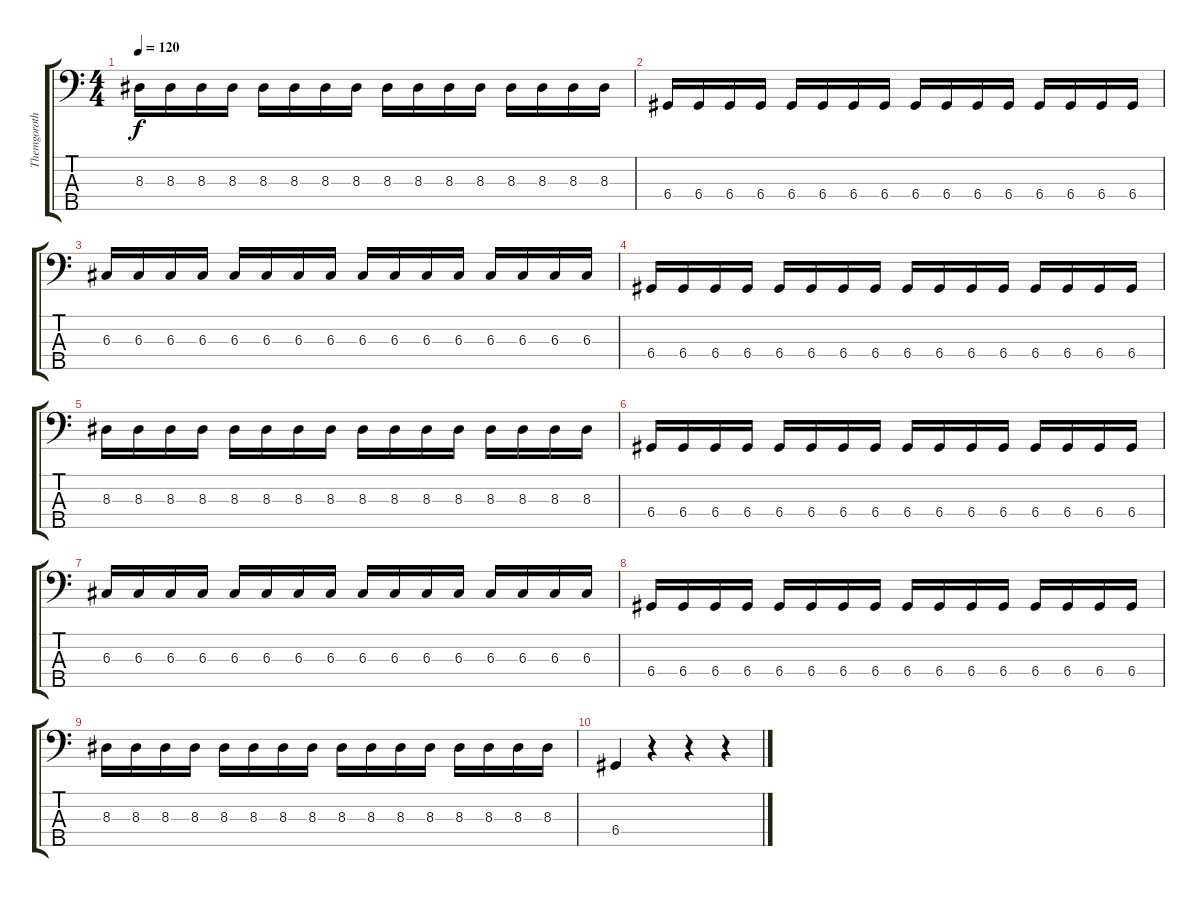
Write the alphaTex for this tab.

\track ("Themgoroth" "Themgoroth") {instrument electricbasspick}
\staff {score tabs}
\tuning (F2 C2 G1 D1 A0) {hide}
\ts (4 4)
\tempo 120
\clef f4
\ks c
8.3.16{dy f} 8.3.16 8.3.16 8.3.16 8.3.16 8.3.16 8.3.16 8.3.16 8.3.16 8.3.16 8.3.16 8.3.16 8.3.16 8.3.16 8.3.16 8.3.16 |
6.4.16 6.4.16 6.4.16 6.4.16 6.4.16 6.4.16 6.4.16 6.4.16 6.4.16 6.4.16 6.4.16 6.4.16 6.4.16 6.4.16 6.4.16 6.4.16 |
6.3.16 6.3.16 6.3.16 6.3.16 6.3.16 6.3.16 6.3.16 6.3.16 6.3.16 6.3.16 6.3.16 6.3.16 6.3.16 6.3.16 6.3.16 6.3.16 |
6.4.16 6.4.16 6.4.16 6.4.16 6.4.16 6.4.16 6.4.16 6.4.16 6.4.16 6.4.16 6.4.16 6.4.16 6.4.16 6.4.16 6.4.16 6.4.16 |
8.3.16 8.3.16 8.3.16 8.3.16 8.3.16 8.3.16 8.3.16 8.3.16 8.3.16 8.3.16 8.3.16 8.3.16 8.3.16 8.3.16 8.3.16 8.3.16 |
6.4.16 6.4.16 6.4.16 6.4.16 6.4.16 6.4.16 6.4.16 6.4.16 6.4.16 6.4.16 6.4.16 6.4.16 6.4.16 6.4.16 6.4.16 6.4.16 |
6.3.16 6.3.16 6.3.16 6.3.16 6.3.16 6.3.16 6.3.16 6.3.16 6.3.16 6.3.16 6.3.16 6.3.16 6.3.16 6.3.16 6.3.16 6.3.16 |
6.4.16 6.4.16 6.4.16 6.4.16 6.4.16 6.4.16 6.4.16 6.4.16 6.4.16 6.4.16 6.4.16 6.4.16 6.4.16 6.4.16 6.4.16 6.4.16 |
8.3.16 8.3.16 8.3.16 8.3.16 8.3.16 8.3.16 8.3.16 8.3.16 8.3.16 8.3.16 8.3.16 8.3.16 8.3.16 8.3.16 8.3.16 8.3.16 |
6.4.4 r.4 r.4 r.4
